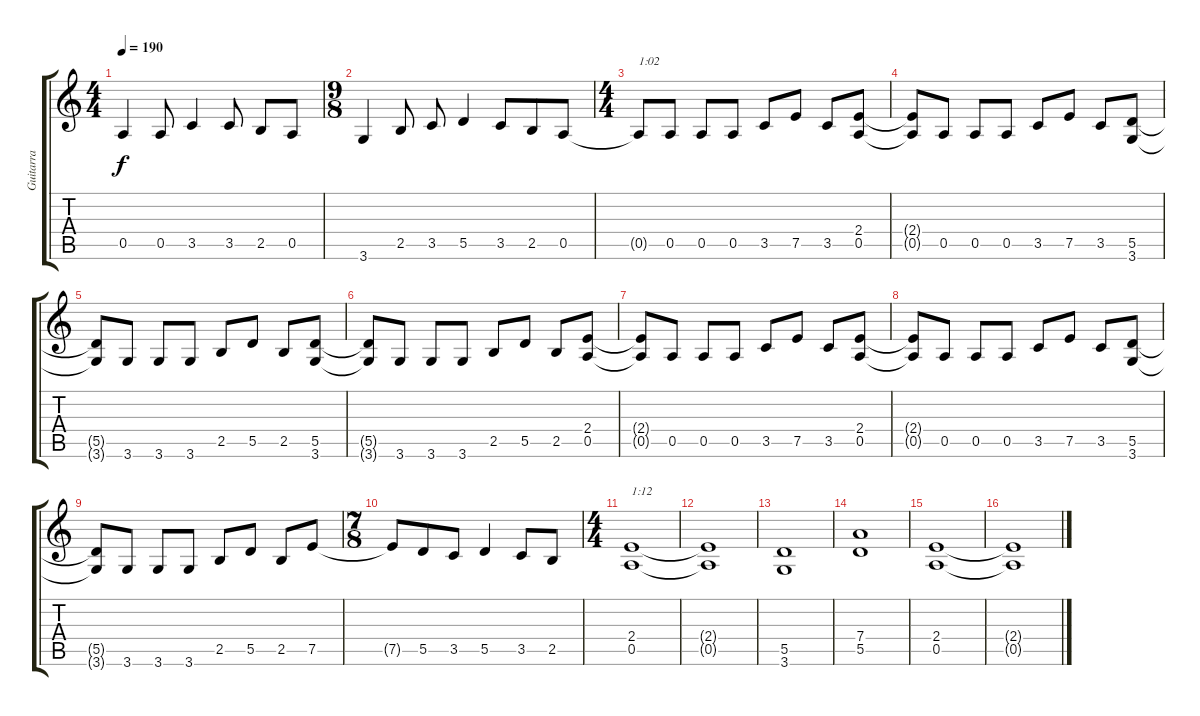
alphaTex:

\track ("Guitarra" "Guitarra") {instrument distortionguitar}
\staff {score tabs}
\tuning (E4 B3 G3 D3 A2 E2) {hide}
\ts (4 4)
\tempo 190
\clef g2
\ks c
0.5.4{dy f} 0.5.8 3.5.4 3.5.8 2.5.8 0.5.8 |
\ts (9 8)
3.6.4 2.5.8 3.5.8 5.5.4 3.5.8 2.5.8 0.5.8 |
\ts (4 4)
0.5{t}.8{txt "1:02"} 0.5.8 0.5.8 0.5.8 3.5.8 7.5.8 3.5.8 (2.4 0.5).8 |
(2.4{t} 0.5{t}).8 0.5.8 0.5.8 0.5.8 3.5.8 7.5.8 3.5.8 (5.5 3.6).8 |
(5.5{t} 3.6{t}).8 3.6.8 3.6.8 3.6.8 2.5.8 5.5.8 2.5.8 (5.5 3.6).8 |
(5.5{t} 3.6{t}).8 3.6.8 3.6.8 3.6.8 2.5.8 5.5.8 2.5.8 (2.4 0.5).8 |
(2.4{t} 0.5{t}).8 0.5.8 0.5.8 0.5.8 3.5.8 7.5.8 3.5.8 (2.4 0.5).8 |
(2.4{t} 0.5{t}).8 0.5.8 0.5.8 0.5.8 3.5.8 7.5.8 3.5.8 (5.5 3.6).8 |
(5.5{t} 3.6{t}).8 3.6.8 3.6.8 3.6.8 2.5.8 5.5.8 2.5.8 7.5.8 |
\ts (7 8)
7.5{t}.8 5.5.8 3.5.8 5.5.4 3.5.8 2.5.8 |
\ts (4 4)
(2.4 0.5).1{txt "1:12"} |
(2.4{t} 0.5{t}).1 |
(5.5 3.6).1 |
(7.4 5.5).1 |
(2.4 0.5).1 |
(2.4{t} 0.5{t}).1
